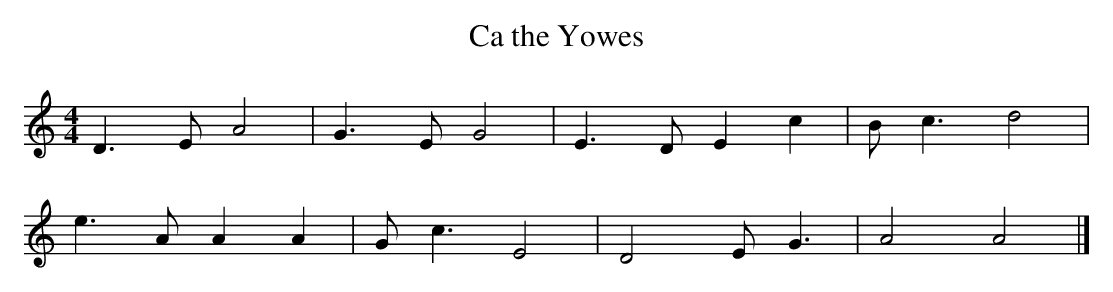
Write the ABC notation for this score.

X:1
T:Ca the Yowes
L:1/8
M:4/4
K:Am
D3 E A4 | G3 E G4 | E3 D E2 c2 | B c3 d4 |
e3 A A2 A2 | G c3 E4 | D4 E G3 | A4 A4 |]
